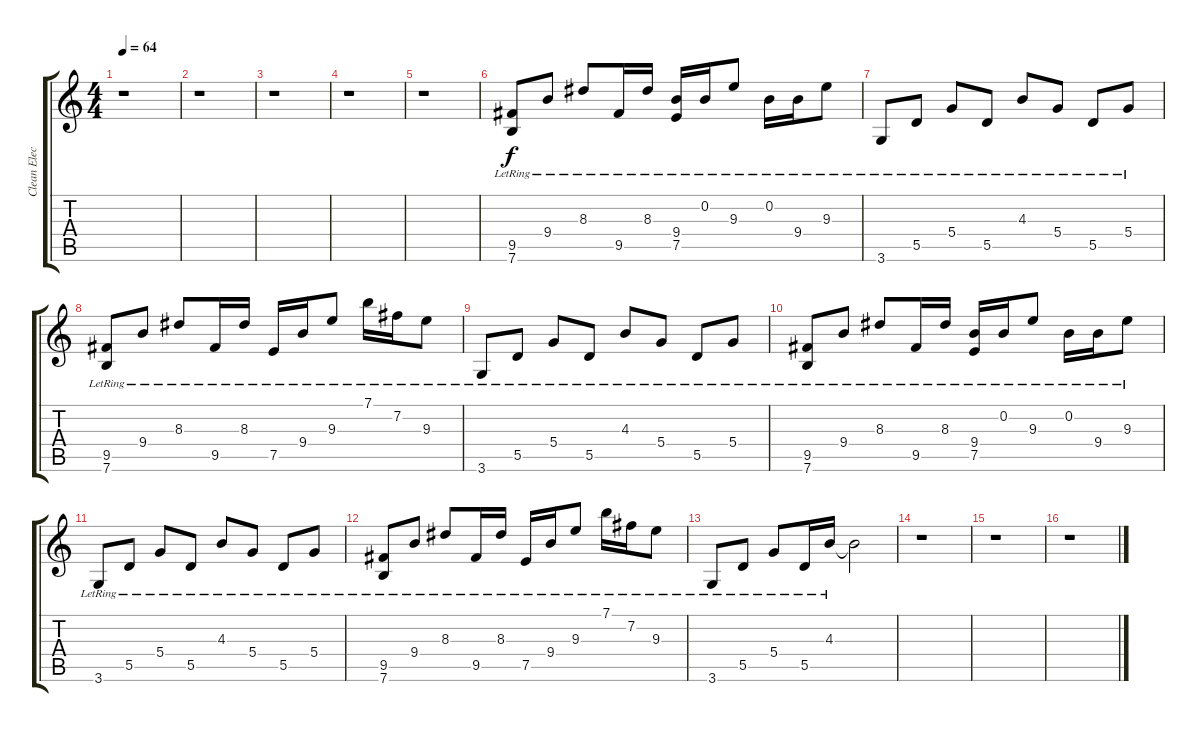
\track ("Clean Elec." "Clean Elec") {instrument electricguitarjazz}
\staff {score tabs}
\tuning (E4 B3 G3 D3 A2 E2) {hide}
\ts (4 4)
\tempo 64
\clef g2
\ks c
r.1{dy f} |
r.1 |
r.1 |
r.1 |
r.1 |
(9.5{lr} 7.6{lr}).8{volume 6} 9.4{lr}.8 8.3{lr}.8 9.5{lr}.16 8.3{lr}.16 (9.4{lr} 7.5{lr}).16 0.2{lr}.16 9.3{lr}.8 0.2{lr}.16 9.4{lr}.16 9.3{lr}.8 |
3.6{lr}.8 5.5{lr}.8 5.4{lr}.8 5.5{lr}.8 4.3{lr}.8 5.4{lr}.8 5.5{lr}.8 5.4{lr}.8 |
(9.5{lr} 7.6{lr}).8 9.4{lr}.8 8.3{lr}.8 9.5{lr}.16 8.3{lr}.16 7.5{lr}.16 9.4{lr}.16 9.3{lr}.8 7.1{lr}.16 7.2{lr}.16 9.3{lr}.8 |
3.6{lr}.8 5.5{lr}.8 5.4{lr}.8 5.5{lr}.8 4.3{lr}.8 5.4{lr}.8 5.5{lr}.8 5.4{lr}.8 |
(9.5{lr} 7.6{lr}).8{volume 6} 9.4{lr}.8 8.3{lr}.8 9.5{lr}.16 8.3{lr}.16 (9.4{lr} 7.5{lr}).16 0.2{lr}.16 9.3{lr}.8 0.2{lr}.16 9.4{lr}.16 9.3{lr}.8 |
3.6{lr}.8 5.5{lr}.8 5.4{lr}.8 5.5{lr}.8 4.3{lr}.8 5.4{lr}.8 5.5{lr}.8 5.4{lr}.8 |
(9.5{lr} 7.6{lr}).8 9.4{lr}.8 8.3{lr}.8 9.5{lr}.16 8.3{lr}.16 7.5{lr}.16 9.4{lr}.16 9.3{lr}.8 7.1{lr}.16 7.2{lr}.16 9.3{lr}.8 |
3.6{lr}.8 5.5{lr}.8 5.4{lr}.8 5.5{lr}.16 4.3{lr}.16 4.3{t}.2 |
r.1 |
r.1 |
r.1
